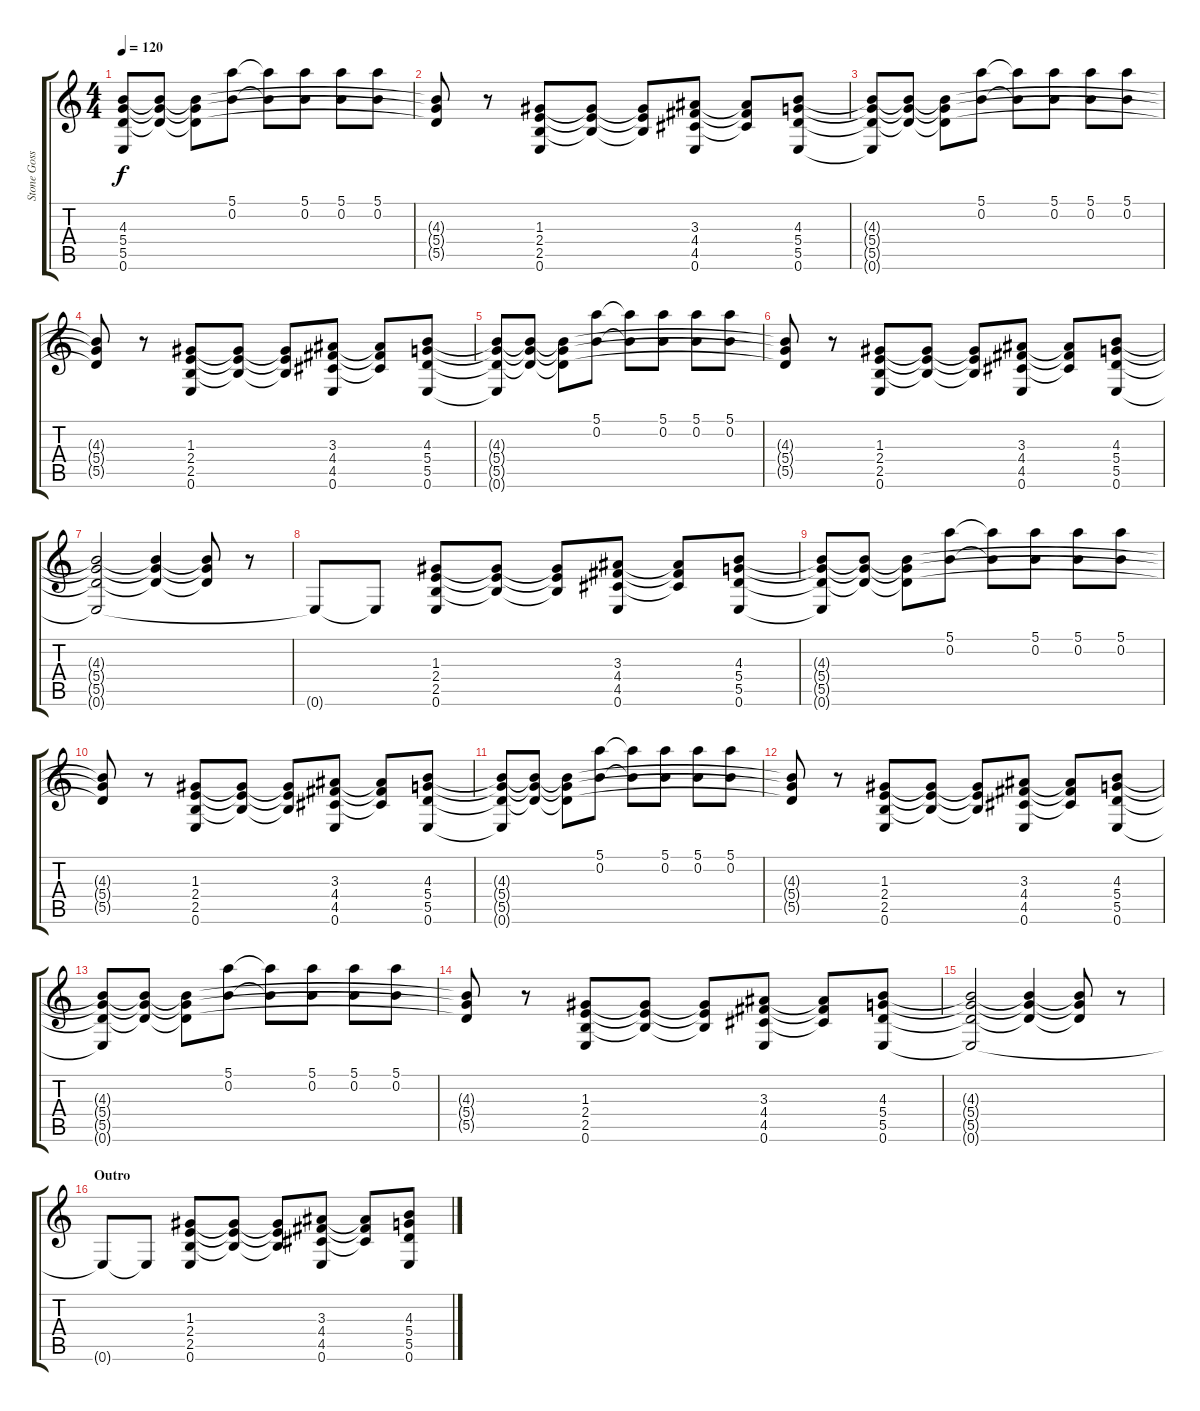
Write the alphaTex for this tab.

\track ("Stone Gossard" "Stone Goss") {instrument overdrivenguitar}
\staff {score tabs}
\tuning (E4 B3 G3 D3 A2 E2) {hide}
\ts (4 4)
\tempo 120
\clef g2
\ks c
(4.3{t} 5.4{t} 5.5{t} 0.6{t}).8{dy f} (4.3{t} 5.4{t} 5.5{t}).8 (4.3{t} 5.4{t} 5.5{t}).8 (5.1 0.2).8 (5.1{t} 0.2{t}).8 (5.1 0.2).8 (5.1 0.2).8 (5.1 0.2).8 |
(4.3{t} 5.4{t} 5.5{t}).8 r.8 (1.3 2.4 2.5 0.6).8 (1.3{t} 2.4{t} 2.5{t}).8 (1.3{t} 2.4{t} 2.5{t}).8 (3.3 4.4 4.5 0.6).8 (3.3{t} 4.4{t} 4.5{t}).8 (4.3 5.4 5.5 0.6).8 |
(4.3{t} 5.4{t} 5.5{t} 0.6{t}).8 (4.3{t} 5.4{t} 5.5{t}).8 (4.3{t} 5.4{t} 5.5{t}).8 (5.1 0.2).8 (5.1{t} 0.2{t}).8 (5.1 0.2).8 (5.1 0.2).8 (5.1 0.2).8 |
(4.3{t} 5.4{t} 5.5{t}).8 r.8 (1.3 2.4 2.5 0.6).8 (1.3{t} 2.4{t} 2.5{t}).8 (1.3{t} 2.4{t} 2.5{t}).8 (3.3 4.4 4.5 0.6).8 (3.3{t} 4.4{t} 4.5{t}).8 (4.3 5.4 5.5 0.6).8 |
(4.3{t} 5.4{t} 5.5{t} 0.6{t}).8 (4.3{t} 5.4{t} 5.5{t}).8 (4.3{t} 5.4{t} 5.5{t}).8 (5.1 0.2).8 (5.1{t} 0.2{t}).8 (5.1 0.2).8 (5.1 0.2).8 (5.1 0.2).8 |
(4.3{t} 5.4{t} 5.5{t}).8 r.8 (1.3 2.4 2.5 0.6).8 (1.3{t} 2.4{t} 2.5{t}).8 (1.3{t} 2.4{t} 2.5{t}).8 (3.3 4.4 4.5 0.6).8 (3.3{t} 4.4{t} 4.5{t}).8 (4.3 5.4 5.5 0.6).8 |
(4.3{t} 5.4{t} 5.5{t} 0.6{t}).2 (4.3{t} 5.4{t} 5.5{t}).4 (4.3{t} 5.4{t} 5.5{t}).8 r.8 |
0.6{t}.8 0.6{t}.8 (1.3 2.4 2.5 0.6).8 (1.3{t} 2.4{t} 2.5{t}).8 (1.3{t} 2.4{t} 2.5{t}).8 (3.3 4.4 4.5 0.6).8 (3.3{t} 4.4{t} 4.5{t}).8 (4.3 5.4 5.5 0.6).8 |
(4.3{t} 5.4{t} 5.5{t} 0.6{t}).8 (4.3{t} 5.4{t} 5.5{t}).8 (4.3{t} 5.4{t} 5.5{t}).8 (5.1 0.2).8 (5.1{t} 0.2{t}).8 (5.1 0.2).8 (5.1 0.2).8 (5.1 0.2).8 |
(4.3{t} 5.4{t} 5.5{t}).8 r.8 (1.3 2.4 2.5 0.6).8 (1.3{t} 2.4{t} 2.5{t}).8 (1.3{t} 2.4{t} 2.5{t}).8 (3.3 4.4 4.5 0.6).8 (3.3{t} 4.4{t} 4.5{t}).8 (4.3 5.4 5.5 0.6).8 |
(4.3{t} 5.4{t} 5.5{t} 0.6{t}).8 (4.3{t} 5.4{t} 5.5{t}).8 (4.3{t} 5.4{t} 5.5{t}).8 (5.1 0.2).8 (5.1{t} 0.2{t}).8 (5.1 0.2).8 (5.1 0.2).8 (5.1 0.2).8 |
(4.3{t} 5.4{t} 5.5{t}).8 r.8 (1.3 2.4 2.5 0.6).8 (1.3{t} 2.4{t} 2.5{t}).8 (1.3{t} 2.4{t} 2.5{t}).8 (3.3 4.4 4.5 0.6).8 (3.3{t} 4.4{t} 4.5{t}).8 (4.3 5.4 5.5 0.6).8 |
(4.3{t} 5.4{t} 5.5{t} 0.6{t}).8 (4.3{t} 5.4{t} 5.5{t}).8 (4.3{t} 5.4{t} 5.5{t}).8 (5.1 0.2).8 (5.1{t} 0.2{t}).8 (5.1 0.2).8 (5.1 0.2).8 (5.1 0.2).8 |
(4.3{t} 5.4{t} 5.5{t}).8 r.8 (1.3 2.4 2.5 0.6).8 (1.3{t} 2.4{t} 2.5{t}).8 (1.3{t} 2.4{t} 2.5{t}).8 (3.3 4.4 4.5 0.6).8 (3.3{t} 4.4{t} 4.5{t}).8 (4.3 5.4 5.5 0.6).8 |
(4.3{t} 5.4{t} 5.5{t} 0.6{t}).2 (4.3{t} 5.4{t} 5.5{t}).4 (4.3{t} 5.4{t} 5.5{t}).8 r.8 |
\section ("" "Outro")
0.6{t}.8 0.6{t}.8 (1.3 2.4 2.5 0.6).8 (1.3{t} 2.4{t} 2.5{t}).8 (1.3{t} 2.4{t} 2.5{t}).8 (3.3 4.4 4.5 0.6).8 (3.3{t} 4.4{t} 4.5{t}).8 (4.3 5.4 5.5 0.6).8
